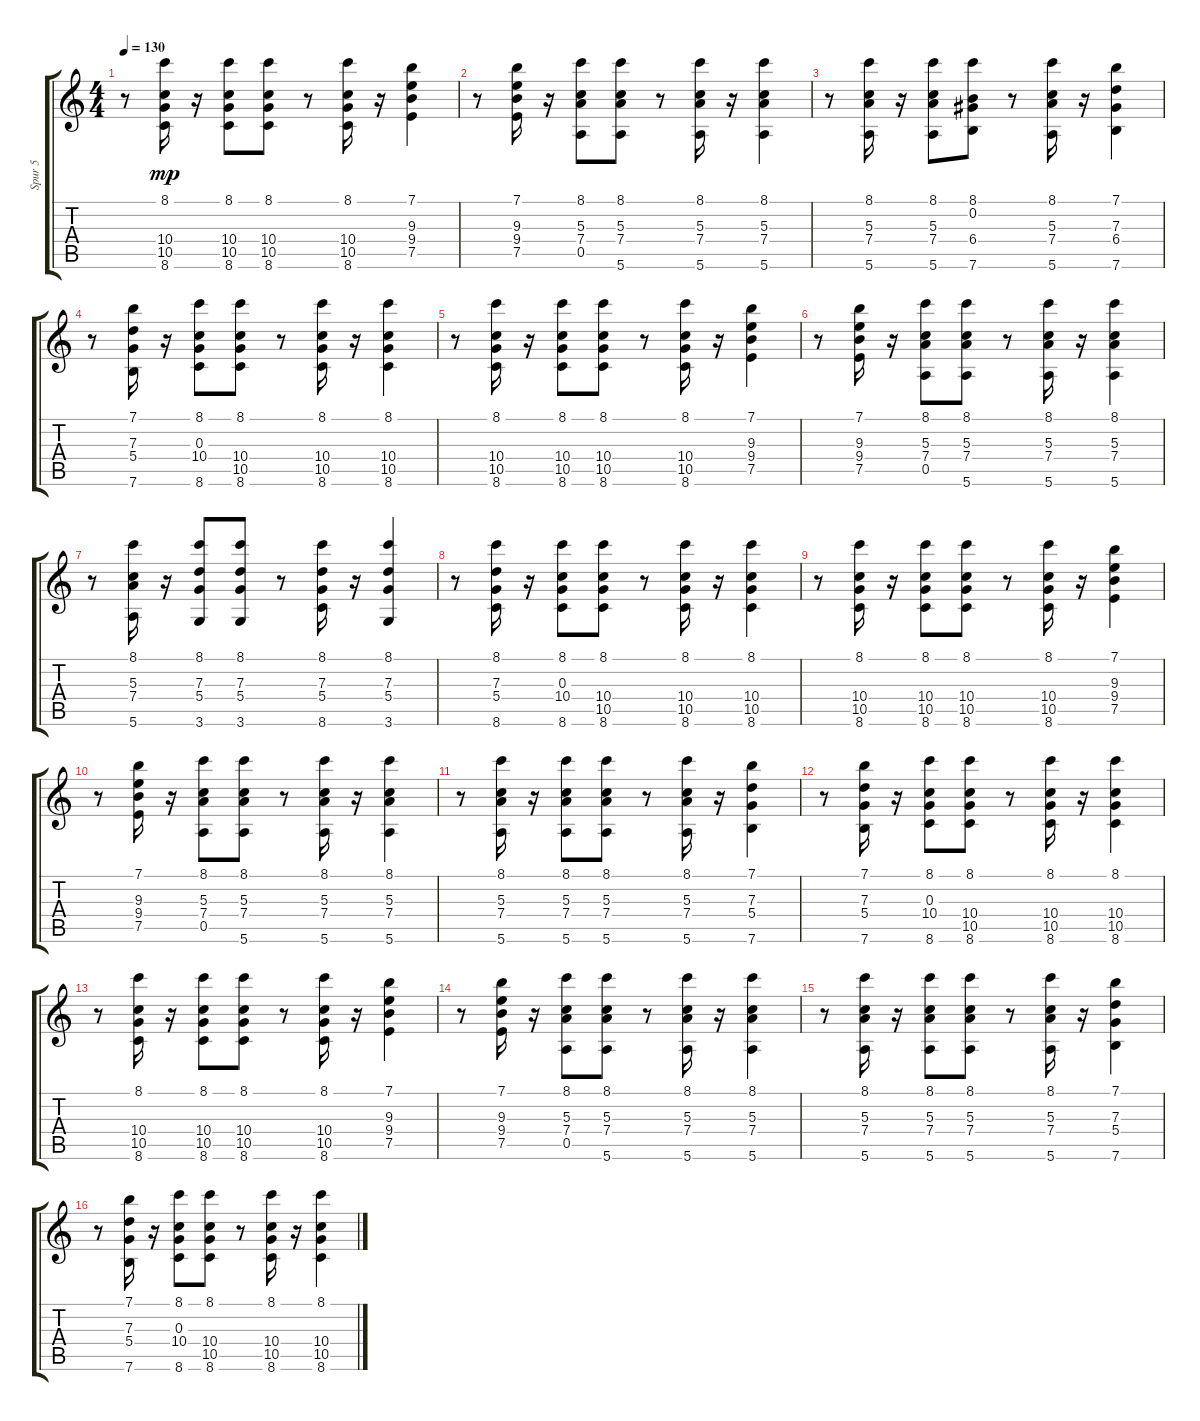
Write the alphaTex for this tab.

\track ("Spur 5" "Spur 5") {instrument electricguitarjazz}
\staff {score tabs}
\tuning (E4 B3 G3 D3 A2 E2) {hide}
\ts (4 4)
\tempo 130
\clef g2
\ks c
r.8{dy mp} (8.1 10.4 10.5 8.6).16 r.16 (8.1 10.4 10.5 8.6).8 (8.1 10.4 10.5 8.6).8 r.8 (8.1 10.4 10.5 8.6).16 r.16 (7.1 9.3 9.4 7.5).4 |
r.8 (7.1 9.3 9.4 7.5).16 r.16 (8.1 5.3 7.4 0.5).8 (8.1 5.3 7.4 5.6).8 r.8 (8.1 5.3 7.4 5.6).16 r.16 (8.1 5.3 7.4 5.6).4 |
r.8 (8.1 5.3 7.4 5.6).16 r.16 (8.1 5.3 7.4 5.6).8 (8.1 0.2 6.4 7.6).8 r.8 (8.1 5.3 7.4 5.6).16 r.16 (7.1 7.3 6.4 7.6).4 |
r.8 (7.1 7.3 5.4 7.6).16 r.16 (8.1 0.3 10.4 8.6).8 (8.1 10.4 10.5 8.6).8 r.8 (8.1 10.4 10.5 8.6).16 r.16 (8.1 10.4 10.5 8.6).4 |
r.8 (8.1 10.4 10.5 8.6).16 r.16 (8.1 10.4 10.5 8.6).8 (8.1 10.4 10.5 8.6).8 r.8 (8.1 10.4 10.5 8.6).16 r.16 (7.1 9.3 9.4 7.5).4 |
r.8 (7.1 9.3 9.4 7.5).16 r.16 (8.1 5.3 7.4 0.5).8 (8.1 5.3 7.4 5.6).8 r.8 (8.1 5.3 7.4 5.6).16 r.16 (8.1 5.3 7.4 5.6).4 |
r.8 (8.1 5.3 7.4 5.6).16 r.16 (8.1 7.3 5.4 3.6).8 (8.1 7.3 5.4 3.6).8 r.8 (8.1 7.3 5.4 8.6).16 r.16 (8.1 7.3 5.4 3.6).4 |
r.8 (8.1 7.3 5.4 8.6).16 r.16 (8.1 0.3 10.4 8.6).8 (8.1 10.4 10.5 8.6).8 r.8 (8.1 10.4 10.5 8.6).16 r.16 (8.1 10.4 10.5 8.6).4 |
r.8 (8.1 10.4 10.5 8.6).16 r.16 (8.1 10.4 10.5 8.6).8 (8.1 10.4 10.5 8.6).8 r.8 (8.1 10.4 10.5 8.6).16 r.16 (7.1 9.3 9.4 7.5).4 |
r.8 (7.1 9.3 9.4 7.5).16 r.16 (8.1 5.3 7.4 0.5).8 (8.1 5.3 7.4 5.6).8 r.8 (8.1 5.3 7.4 5.6).16 r.16 (8.1 5.3 7.4 5.6).4 |
r.8 (8.1 5.3 7.4 5.6).16 r.16 (8.1 5.3 7.4 5.6).8 (8.1 5.3 7.4 5.6).8 r.8 (8.1 5.3 7.4 5.6).16 r.16 (7.1 7.3 5.4 7.6).4 |
r.8 (7.1 7.3 5.4 7.6).16 r.16 (8.1 0.3 10.4 8.6).8 (8.1 10.4 10.5 8.6).8 r.8 (8.1 10.4 10.5 8.6).16 r.16 (8.1 10.4 10.5 8.6).4 |
r.8 (8.1 10.4 10.5 8.6).16 r.16 (8.1 10.4 10.5 8.6).8 (8.1 10.4 10.5 8.6).8 r.8 (8.1 10.4 10.5 8.6).16 r.16 (7.1 9.3 9.4 7.5).4 |
r.8 (7.1 9.3 9.4 7.5).16 r.16 (8.1 5.3 7.4 0.5).8 (8.1 5.3 7.4 5.6).8 r.8 (8.1 5.3 7.4 5.6).16 r.16 (8.1 5.3 7.4 5.6).4 |
r.8 (8.1 5.3 7.4 5.6).16 r.16 (8.1 5.3 7.4 5.6).8 (8.1 5.3 7.4 5.6).8 r.8 (8.1 5.3 7.4 5.6).16 r.16 (7.1 7.3 5.4 7.6).4 |
r.8 (7.1 7.3 5.4 7.6).16 r.16 (8.1 0.3 10.4 8.6).8 (8.1 10.4 10.5 8.6).8 r.8 (8.1 10.4 10.5 8.6).16 r.16 (8.1 10.4 10.5 8.6).4
